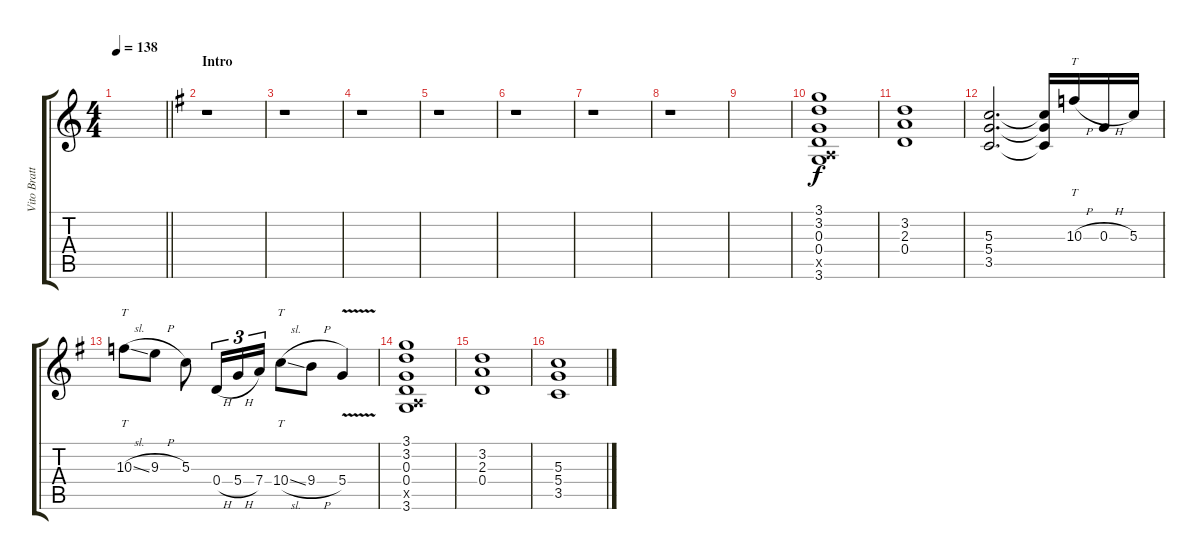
\track ("Vito Bratta" "Vito Bratt") {instrument overdrivenguitar}
\staff {score tabs}
\tuning (E4 B3 G3 D3 A2 E2) {hide}
\ts (4 4)
\tempo 138
\clef g2
\barLineRight lightlight
\ks c
|
\section ("" "Intro")
\ks g
r.1 |
r.1 |
r.1 |
r.1 |
r.1 |
r.1 |
r.1 |
|
(3.1 3.2 0.3 0.4 0.5{x} 3.6).1 |
(3.2 2.3 0.4).1 |
(5.3 5.4 3.5).2{d} (5.3{t} 5.4{t} 3.5{t}).16 10.3{h}.16{tt} 0.3{h}.16 5.3.16 |
10.3{sl}.8{tt} 9.3{h}.8 5.3.8 0.4{h}.16{tu (3 2)} 5.4{h}.16{tu (3 2)} 7.4.16{tu (3 2)} 10.4{sl}.8{tt} 9.4{h}.8 5.4{v}.4 |
(3.1 3.2 0.3 0.4 0.5{x} 3.6).1 |
(3.2 2.3 0.4).1 |
(5.3 5.4 3.5).1
